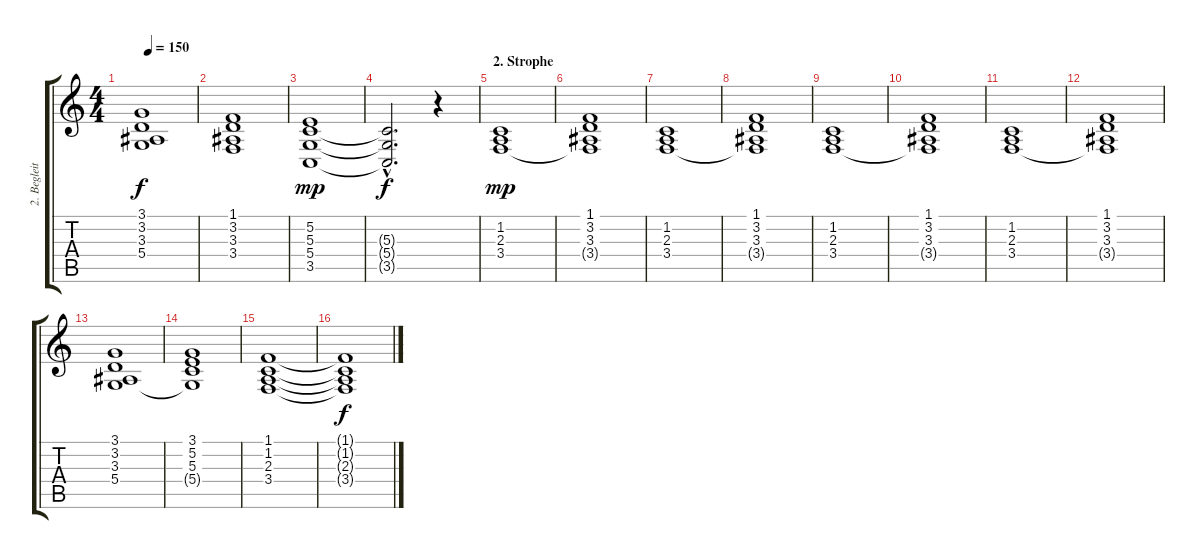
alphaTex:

\track ("2. Begleitstimme" "2. Begleit") {instrument choiraahs}
\staff {score tabs}
\tuning (E4 B3 G3 D3 A2 E2) {hide}
\ts (4 4)
\tempo 150
\clef g2
\ks c
(3.1 3.2 3.3 5.4).1{dy f} |
(1.1 3.2 3.3 3.4).1 |
(5.2 5.3 5.4 3.5).1{dy mp} |
(5.3{hac t} 5.4{hac t} 3.5{hac t}).2{d dy f} r.4 |
\section ("" "2. Strophe")
(1.2 2.3 3.4).1{dy mp} |
(1.1 3.2 3.3 3.4{t}).1 |
(1.2 2.3 3.4).1 |
(1.1 3.2 3.3 3.4{t}).1 |
(1.2 2.3 3.4).1 |
(1.1 3.2 3.3 3.4{t}).1 |
(1.2 2.3 3.4).1 |
(1.1 3.2 3.3 3.4{t}).1 |
(3.1 3.2 3.3 5.4).1 |
(3.1 5.2 5.3 5.4{t}).1 |
(1.1 1.2 2.3 3.4).1 |
(1.1{t} 1.2{t} 2.3{t} 3.4{t}).1{dy f}
